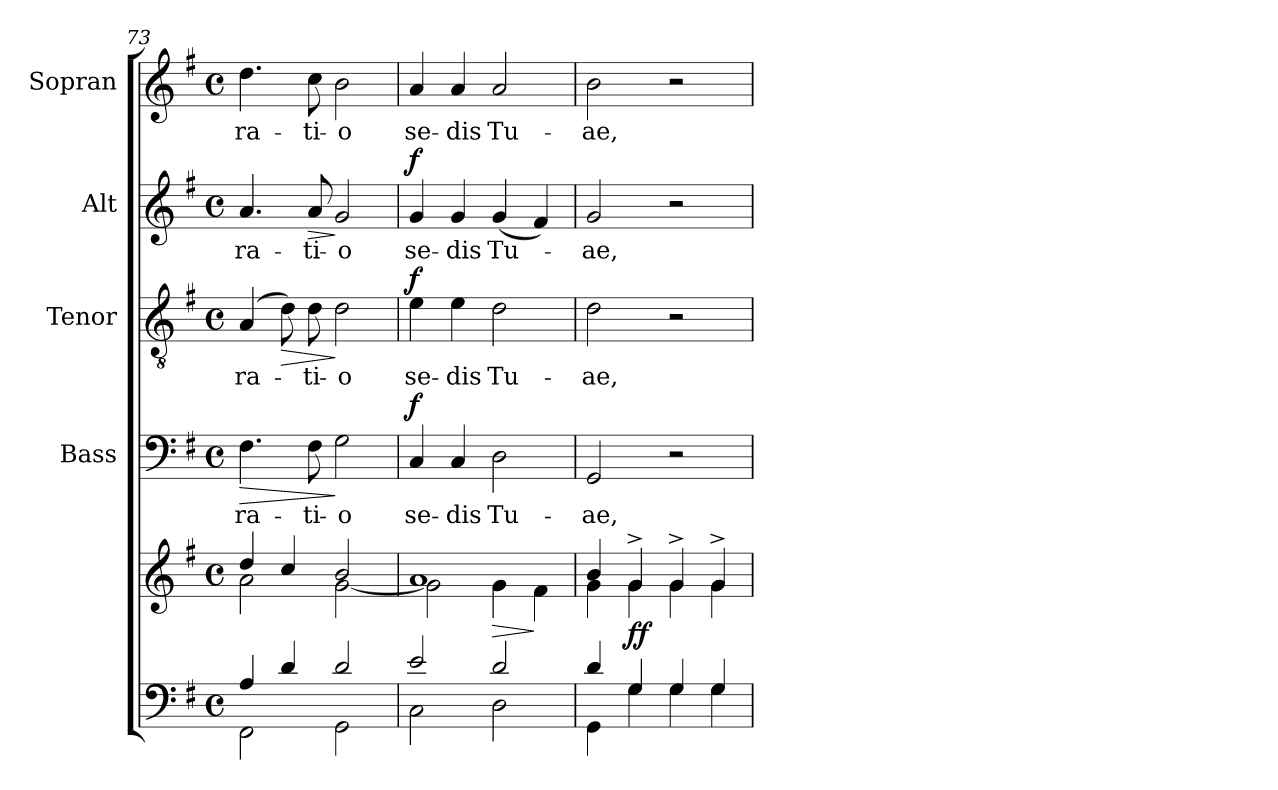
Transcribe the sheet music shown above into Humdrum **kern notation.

**kern	**kern	**dynam	**kern	**text	**dynam	**kern	**text	**dynam	**kern	**text	**dynam	**kern	**text
*part5	*part5	*part5	*part4	*part4	*part4	*part3	*part3	*part3	*part2	*part2	*part2	*part1	*part1
*staff6	*staff5	*staff5/6	*staff4	*staff4	*staff4	*staff3	*staff3	*staff3	*staff2	*staff2	*staff2	*staff1	*staff1
*	*	*	*I"Bass	*	*	*I"Tenor	*	*	*I"Alt	*	*	*I"Sopran	*
*	*	*	*I'B.	*	*	*I'T.	*	*	*I'A.	*	*	*I'S.	*
!!LO:LB:g=z
*clefF4	*clefG2	*	*clefF4	*	*	*clefGv2	*	*	*clefG2	*	*	*clefG2	*
*k[f#]	*k[f#]	*	*k[f#]	*	*	*k[f#]	*	*	*k[f#]	*	*	*k[f#]	*
*G:	*G:	*	*G:	*	*	*G:	*	*	*G:	*	*	*G:	*
*M4/4	*M4/4	*	*M4/4	*	*	*M4/4	*	*	*M4/4	*	*	*M4/4	*
*met(c)	*met(c)	*	*met(c)	*	*	*met(c)	*	*	*met(c)	*	*	*met(c)	*
=73	=73	=73	=73	=73	=73	=73	=73	=73	=73	=73	=73	=73	=73
*^	*^	*	*	*	*	*	*	*	*	*	*	*	*
!	!	!	!	!	!	!LO:LY:b	!LO:HP:b	!	!LO:LY:b	!	!	!LO:LY:b	!	!	!LO:LY:b
4A/	2FF#\	4dd/	2a\	.	4.F#\	-ra-	>	(4A/	-ra-	.	4.a/	-ra-	.	4.dd\	-ra-
!	!	!	!	!	!	!	!	!	!	!LO:HP:b	!	!	!	!	!
4d/	.	4cc/	.	.	.	.	.	8d\)	.	>	.	.	.	.	.
!	!	!	!	!	!	!LO:LY:b	!	!	!LO:LY:b	!	!	!LO:LY:b	!LO:HP:b	!	!LO:LY:b
.	.	.	.	.	8F#\	-ti-	.	8d\	-ti-	.	8a/	-ti-	>	8cc\	-ti-
!	!	!	!	!	!	!LO:LY:b	!	!	!LO:LY:b	!	!	!LO:LY:b	!	!	!LO:LY:b
2d/	2GG\	2b/	[<2g\	.	2G\	-o	]	2d\	-o	]	2g/	-o	]	2b\	-o
=74	=74	=74	=74	=74	=74	=74	=74	=74	=74	=74	=74	=74	=74	=74	=74
!	!	!	!	!	!	!LO:LY:b	!LO:DY:a	!	!LO:LY:b	!LO:DY:a	!	!LO:LY:b	!LO:DY:a	!	!LO:LY:b
2e/	2C\	1a	2g\]	.	4C/	se-	f	4e\	se-	f	4g/	se-	f	4a/	se-
!	!	!	!	!	!	!LO:LY:b	!	!	!LO:LY:b	!	!	!LO:LY:b	!	!	!LO:LY:b
.	.	.	.	.	4C/	-dis	.	4e\	-dis	.	4g/	-dis	.	4a/	-dis
!	!	!	!	!LO:HP:b	!	!LO:LY:b	!	!	!LO:LY:b	!	!	!LO:LY:b	!	!	!LO:LY:b
2d/	2D\	.	4g\	>	2D\	Tu-	.	2d\	Tu-	.	(<4g/	Tu-	.	2a/	Tu-
.	.	.	4f#\	]	.	.	.	.	.	.	4f#/)	.	.	.	.
=75	=75	=75	=75	=75	=75	=75	=75	=75	=75	=75	=75	=75	=75	=75	=75
!	!	!	!	!	!	!LO:LY:b	!	!	!LO:LY:b	!	!	!LO:LY:b	!	!	!LO:LY:b
4d/	4GG\	4b/	4g\	.	2GG/	-ae,	.	2d\	-ae,	.	2g/	-ae,	.	2b\	-ae,
!	!	!	!	!LO:DY:b	!	!	!	!	!	!	!	!	!	!	!
4G/	4G\	4g^</	4g\	ff	.	.	.	.	.	.	.	.	.	.	.
4G/	4G\	4g^</	4g\	.	2r	.	.	2r	.	.	2r	.	.	2r	.
4G/	4G\	4g^</	4g\	.	.	.	.	.	.	.	.	.	.	.	.
*v	*v	*	*	*	*	*	*	*	*	*	*	*	*	*	*
*	*v	*v	*	*	*	*	*	*	*	*	*	*	*	*
=	=	=	=	=	=	=	=	=	=	=	=	=	=
*-	*-	*-	*-	*-	*-	*-	*-	*-	*-	*-	*-	*-	*-
